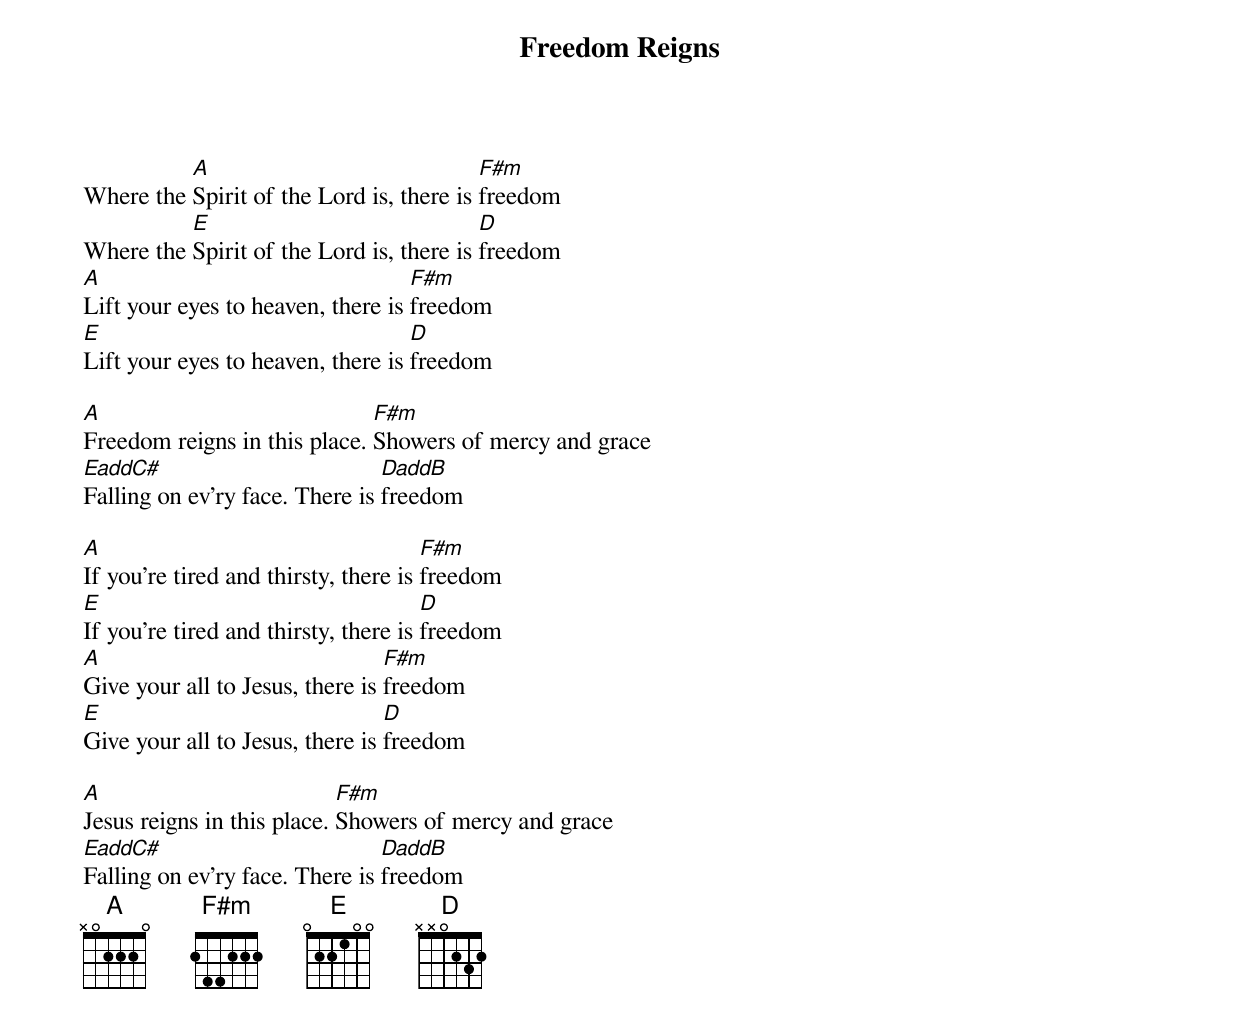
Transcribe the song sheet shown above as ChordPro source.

{title: Freedom Reigns}
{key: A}
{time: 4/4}
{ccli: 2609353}
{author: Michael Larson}
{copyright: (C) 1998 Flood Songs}

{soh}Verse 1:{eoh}
Where the [A]Spirit of the Lord is, there is [F#m]freedom
Where the [E]Spirit of the Lord is, there is [D]freedom
[A]Lift your eyes to heaven, there is [F#m]freedom
[E]Lift your eyes to heaven, there is [D]freedom

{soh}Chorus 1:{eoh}
[A]Freedom reigns in this place. [F#m]Showers of mercy and grace
[EaddC#]Falling on ev'ry face. There is [DaddB]freedom

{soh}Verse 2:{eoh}
[A]If you're tired and thirsty, there is [F#m]freedom
[E]If you're tired and thirsty, there is [D]freedom
[A]Give your all to Jesus, there is [F#m]freedom
[E]Give your all to Jesus, there is [D]freedom

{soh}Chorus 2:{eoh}
[A]Jesus reigns in this place. [F#m]Showers of mercy and grace
[EaddC#]Falling on ev'ry face. There is [DaddB]freedom
